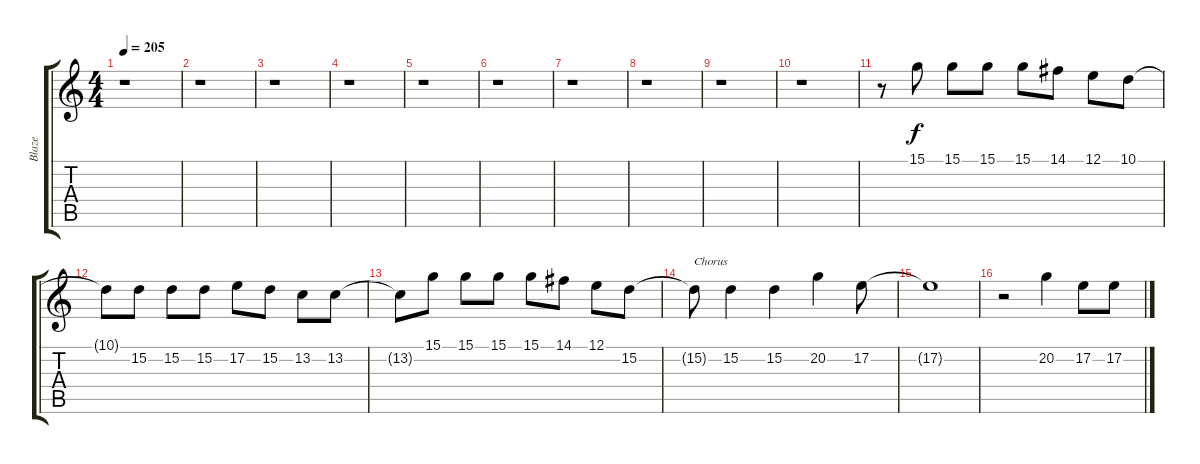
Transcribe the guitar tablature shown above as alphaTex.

\track ("Blaze" "Blaze") {instrument lead4chiff}
\staff {score tabs}
\tuning (E4 B3 G3 D3 A2 E2) {hide}
\ts (4 4)
\tempo 205
\clef g2
\ks c
r.1{dy f} |
r.1 |
r.1 |
r.1 |
r.1 |
r.1 |
r.1 |
r.1 |
r.1 |
r.1 |
r.8 15.1.8 15.1.8 15.1.8 15.1.8 14.1.8 12.1.8 10.1.8 |
10.1{t}.8 15.2.8 15.2.8 15.2.8 17.2.8 15.2.8 13.2.8 13.2.8 |
13.2{t}.8 15.1.8 15.1.8 15.1.8 15.1.8 14.1.8 12.1.8 15.2.8 |
15.2{t}.8{txt "Chorus"} 15.2.4 15.2.4 20.2.4 17.2.8 |
17.2{t}.1 |
r.2 20.2.4 17.2.8 17.2.8
